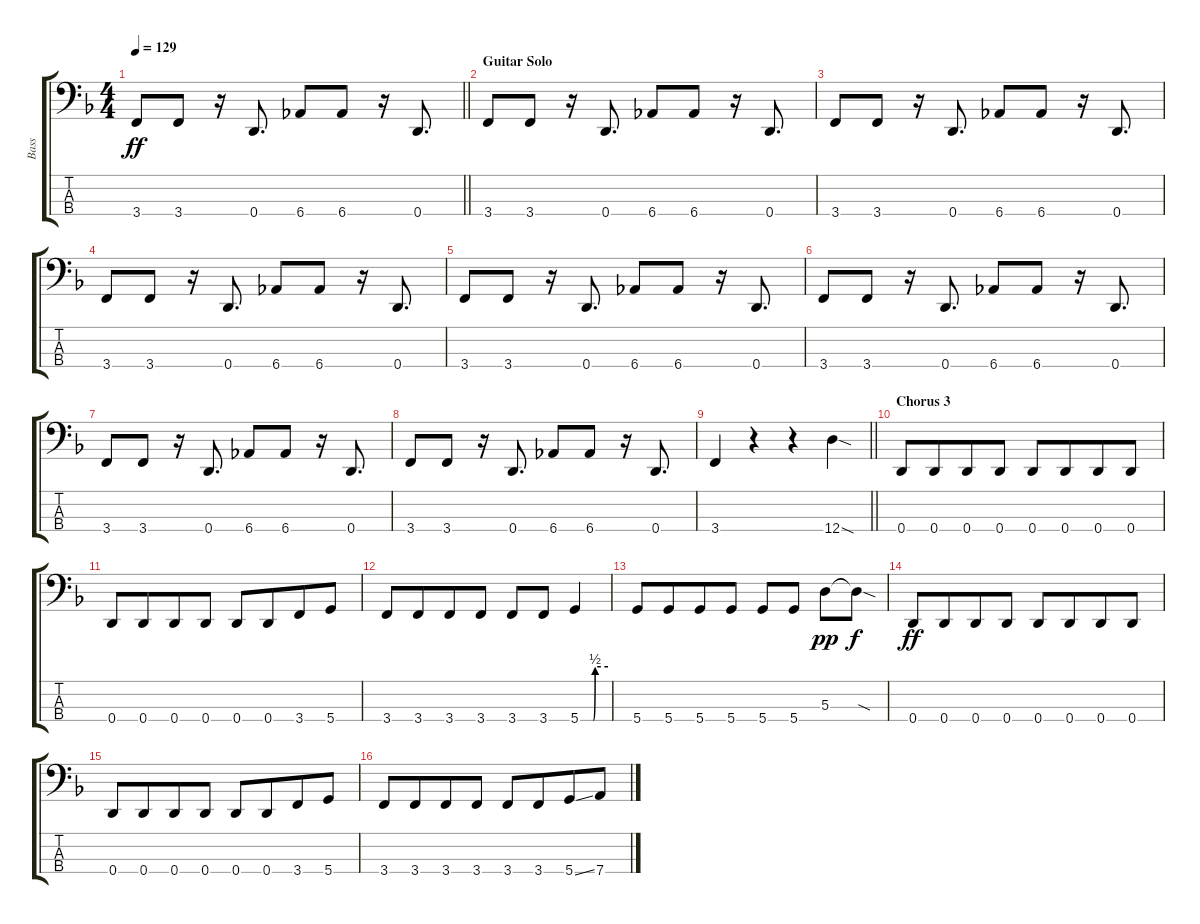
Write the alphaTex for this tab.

\track ("Bass" "Bass") {instrument electricbassfinger}
\staff {score tabs}
\tuning (G2 D2 A1 D1) {hide}
\ts (4 4)
\tempo 129
\clef f4
\barLineRight lightlight
\ks dminor
3.4.8{dy ff} 3.4.8 r.16 0.4.8{d} 6.4.8 6.4.8 r.16 0.4.8{d} |
\section ("" "Guitar Solo")
3.4.8 3.4.8 r.16 0.4.8{d} 6.4.8 6.4.8 r.16 0.4.8{d} |
3.4.8 3.4.8 r.16 0.4.8{d} 6.4.8 6.4.8 r.16 0.4.8{d} |
3.4.8 3.4.8 r.16 0.4.8{d} 6.4.8 6.4.8 r.16 0.4.8{d} |
3.4.8 3.4.8 r.16 0.4.8{d} 6.4.8 6.4.8 r.16 0.4.8{d} |
3.4.8 3.4.8 r.16 0.4.8{d} 6.4.8 6.4.8 r.16 0.4.8{d} |
3.4.8 3.4.8 r.16 0.4.8{d} 6.4.8 6.4.8 r.16 0.4.8{d} |
3.4.8 3.4.8 r.16 0.4.8{d} 6.4.8 6.4.8 r.16 0.4.8{d} |
\barLineRight lightlight
3.4.4 r.4 r.4 12.4{sod}.4 |
\section ("" "Chorus 3")
0.4.8 0.4.8{beam merge} 0.4.8 0.4.8 0.4.8 0.4.8{beam merge} 0.4.8 0.4.8 |
0.4.8 0.4.8{beam merge} 0.4.8 0.4.8 0.4.8 0.4.8{beam merge} 3.4.8 5.4.8 |
3.4.8 3.4.8{beam merge} 3.4.8 3.4.8 3.4.8 3.4.8 5.4{be (custom 0 0 28 0 32 2 60 2)}.4 |
5.4.8 5.4.8{beam merge} 5.4.8 5.4.8 5.4.8 5.4.8 5.3.8{dy pp} 5.3{sod t}.8{dy f} |
0.4.8{dy ff} 0.4.8{beam merge} 0.4.8 0.4.8 0.4.8 0.4.8{beam merge} 0.4.8 0.4.8 |
0.4.8 0.4.8{beam merge} 0.4.8 0.4.8 0.4.8 0.4.8{beam merge} 3.4.8 5.4.8 |
3.4.8 3.4.8{beam merge} 3.4.8 3.4.8 3.4.8 3.4.8{beam merge} 5.4{ss}.8 7.4.8
